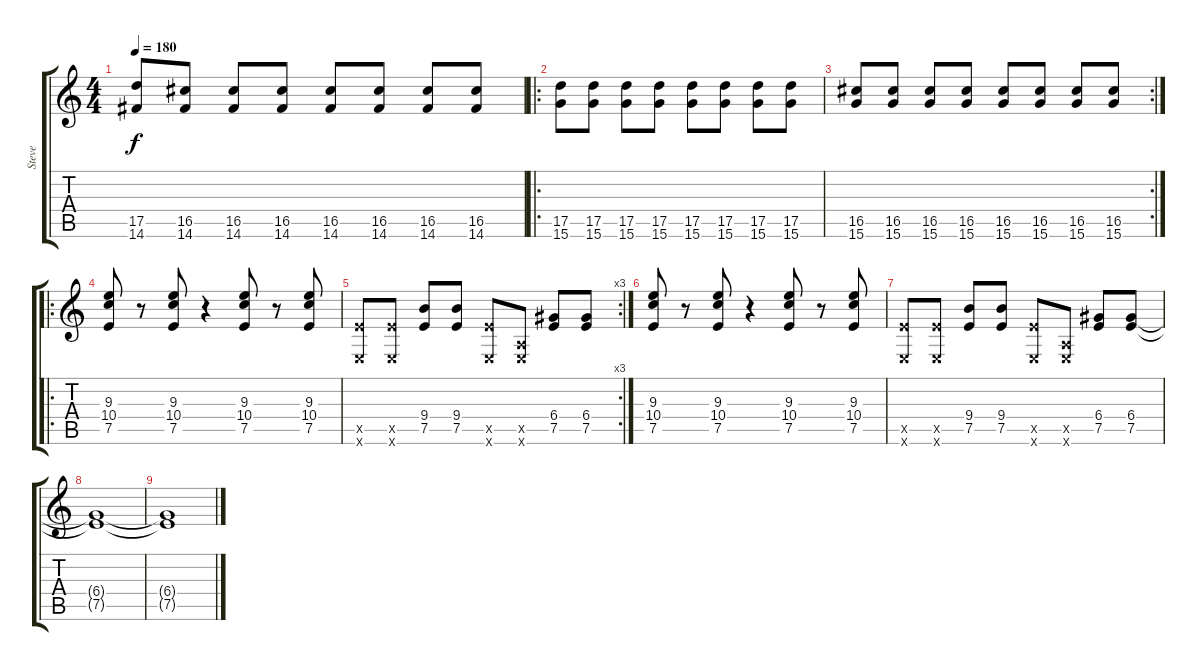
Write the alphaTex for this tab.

\track ("Steve" "Steve") {instrument distortionguitar}
\staff {score tabs}
\tuning (E4 B3 G3 D3 A2 E2) {hide}
\ts (4 4)
\tempo 180
\clef g2
\ks c
(17.5 14.6).8{dy f} (16.5 14.6).8 (16.5 14.6).8 (16.5 14.6).8 (16.5 14.6).8 (16.5 14.6).8 (16.5 14.6).8 (16.5 14.6).8 |
\ro
(17.5 15.6).8 (17.5 15.6).8 (17.5 15.6).8 (17.5 15.6).8 (17.5 15.6).8 (17.5 15.6).8 (17.5 15.6).8 (17.5 15.6).8 |
\rc 2
(16.5 15.6).8 (16.5 15.6).8 (16.5 15.6).8 (16.5 15.6).8 (16.5 15.6).8 (16.5 15.6).8 (16.5 15.6).8 (16.5 15.6).8 |
\ro
(9.3 10.4 7.5).8 r.8 (9.3 10.4 7.5).8 r.4 (9.3 10.4 7.5).8 r.8 (9.3 10.4 7.5).8 |
\rc 3
(7.5{x} 0.6{x}).8 (7.5{x} 0.6{x}).8 (9.4 7.5).8 (9.4 7.5).8 (7.5{x} 0.6{x}).8 (0.5{x} 0.6{x}).8 (6.4 7.5).8 (6.4 7.5).8 |
(9.3 10.4 7.5).8 r.8 (9.3 10.4 7.5).8 r.4 (9.3 10.4 7.5).8 r.8 (9.3 10.4 7.5).8 |
(7.5{x} 0.6{x}).8 (7.5{x} 0.6{x}).8 (9.4 7.5).8 (9.4 7.5).8 (7.5{x} 0.6{x}).8 (0.5{x} 0.6{x}).8 (6.4 7.5).8 (6.4 7.5).8 |
(6.4{t} 7.5{t}).1 |
(6.4{t} 7.5{t}).1
